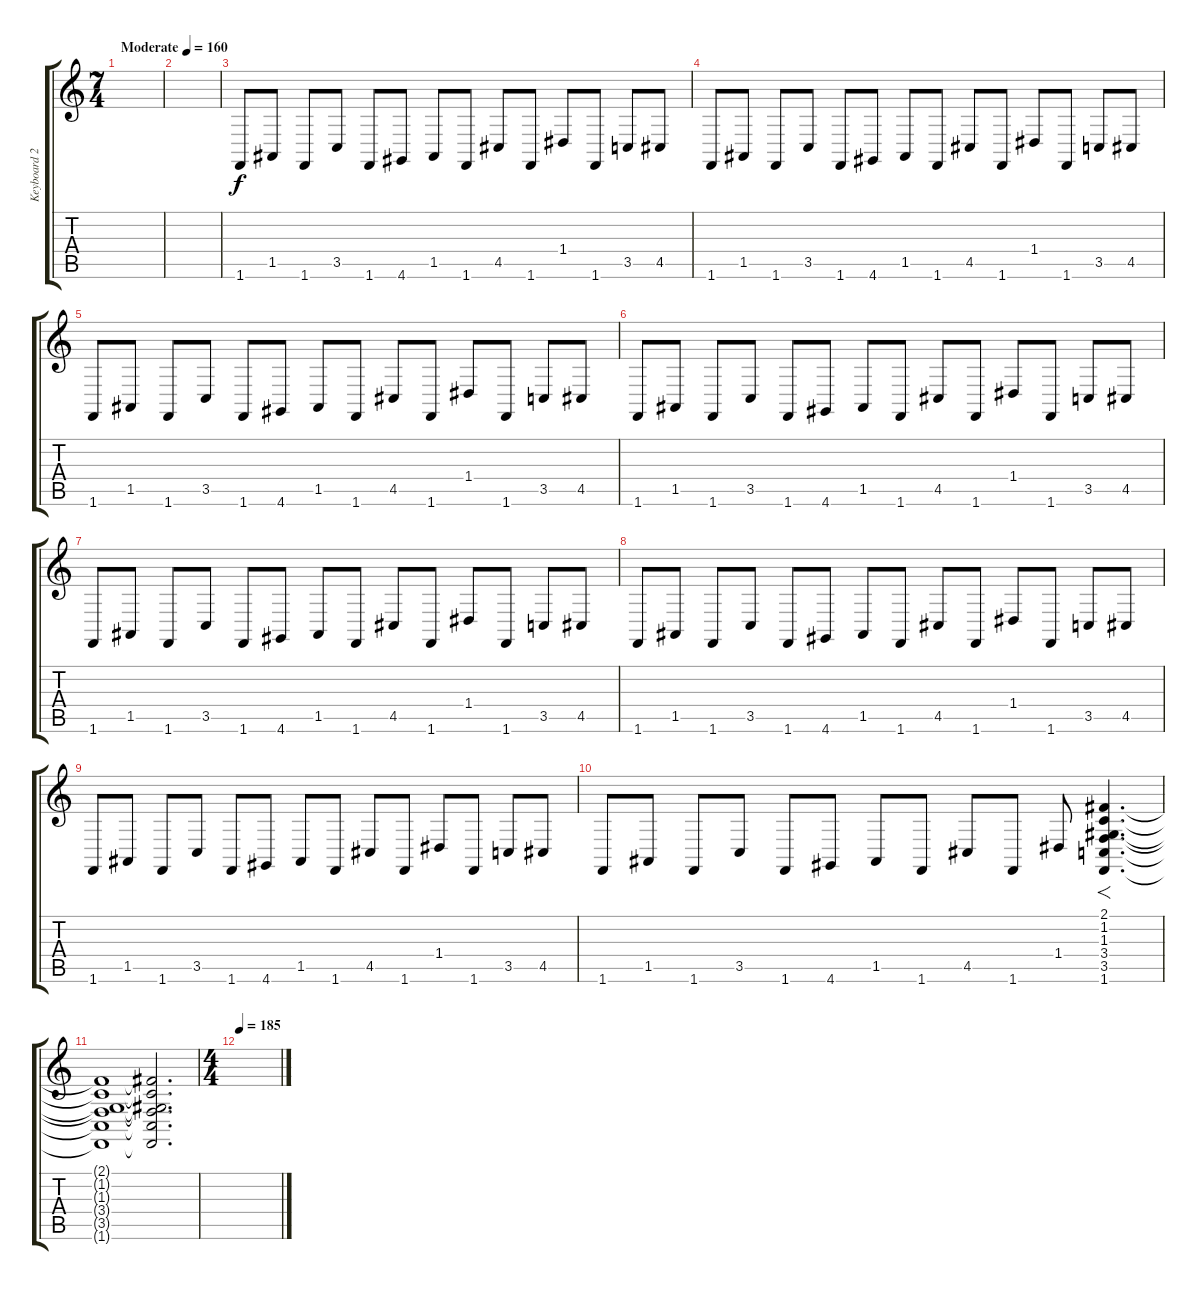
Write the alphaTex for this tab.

\track ("Keyboard 2" "Keyboard 2") {instrument stringensemble1}
\staff {score tabs}
\tuning (E4 B3 G3 D3 A2 E2) {hide}
\ts (7 4)
\tempo (160 "Moderate")
\clef g2
\ks c
|
|
1.6.8 1.5.8 1.6.8 3.5.8 1.6.8 4.6.8 1.5.8 1.6.8 4.5.8 1.6.8 1.4.8 1.6.8 3.5.8 4.5.8 |
1.6.8 1.5.8 1.6.8 3.5.8 1.6.8 4.6.8 1.5.8 1.6.8 4.5.8 1.6.8 1.4.8 1.6.8 3.5.8 4.5.8 |
1.6.8 1.5.8 1.6.8 3.5.8 1.6.8 4.6.8 1.5.8 1.6.8 4.5.8 1.6.8 1.4.8 1.6.8 3.5.8 4.5.8 |
1.6.8 1.5.8 1.6.8 3.5.8 1.6.8 4.6.8 1.5.8 1.6.8 4.5.8 1.6.8 1.4.8 1.6.8 3.5.8 4.5.8 |
1.6.8 1.5.8 1.6.8 3.5.8 1.6.8 4.6.8 1.5.8 1.6.8 4.5.8 1.6.8 1.4.8 1.6.8 3.5.8 4.5.8 |
1.6.8 1.5.8 1.6.8 3.5.8 1.6.8 4.6.8 1.5.8 1.6.8 4.5.8 1.6.8 1.4.8 1.6.8 3.5.8 4.5.8 |
1.6.8 1.5.8 1.6.8 3.5.8 1.6.8 4.6.8 1.5.8 1.6.8 4.5.8 1.6.8 1.4.8 1.6.8 3.5.8 4.5.8 |
1.6.8 1.5.8 1.6.8 3.5.8 1.6.8 4.6.8 1.5.8 1.6.8 4.5.8 1.6.8 1.4.8 (2.1 1.2 1.3 3.4 3.5 1.6).4{f d instrument brasssection} |
(2.1{t} 1.2{t} 1.3{t} 3.4{t} 3.5{t} 1.6{t}).1{volume 14} (2.1{t} 1.2{t} 1.3{t} 3.4{t} 3.5{t} 1.6{t}).2{d volume 16} |
\ts (4 4)
\tempo 185
